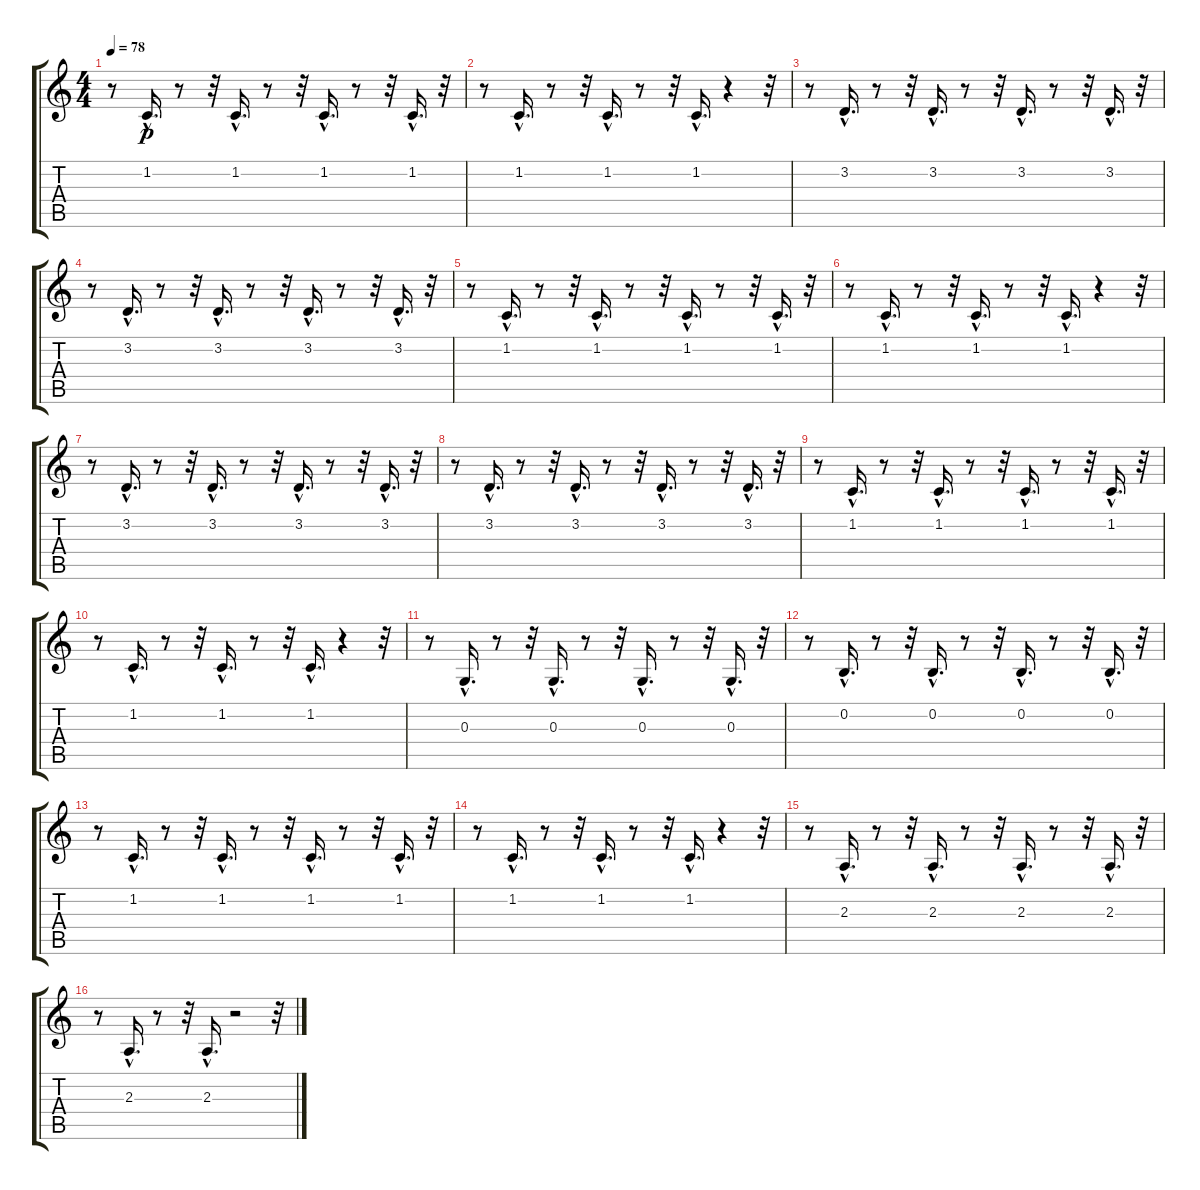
\track "" {instrument acousticgrandpiano}
\staff {score tabs}
\tuning (E4 B3 G3 D3 A2 E2) {hide}
\ts (4 4)
\tempo 78
\clef g2
\ks c
r.8{dy p instrument acousticgrandpiano} 1.2{hac}.16{d} r.8 r.32 1.2{hac}.16{d} r.8 r.32 1.2{hac}.16{d} r.8 r.32 1.2{hac}.16{d} r.32 |
r.8 1.2{hac}.16{d} r.8 r.32 1.2{hac}.16{d} r.8 r.32 1.2{hac}.16{d} r.4 r.32 |
r.8 3.2{hac}.16{d} r.8 r.32 3.2{hac}.16{d} r.8 r.32 3.2{hac}.16{d} r.8 r.32 3.2{hac}.16{d} r.32 |
r.8 3.2{hac}.16{d} r.8 r.32 3.2{hac}.16{d} r.8 r.32 3.2{hac}.16{d} r.8 r.32 3.2{hac}.16{d} r.32 |
r.8 1.2{hac}.16{d} r.8 r.32 1.2{hac}.16{d} r.8 r.32 1.2{hac}.16{d} r.8 r.32 1.2{hac}.16{d} r.32 |
r.8 1.2{hac}.16{d} r.8 r.32 1.2{hac}.16{d} r.8 r.32 1.2{hac}.16{d} r.4 r.32 |
r.8 3.2{hac}.16{d} r.8 r.32 3.2{hac}.16{d} r.8 r.32 3.2{hac}.16{d} r.8 r.32 3.2{hac}.16{d} r.32 |
r.8 3.2{hac}.16{d} r.8 r.32 3.2{hac}.16{d} r.8 r.32 3.2{hac}.16{d} r.8 r.32 3.2{hac}.16{d} r.32 |
r.8 1.2{hac}.16{d} r.8 r.32 1.2{hac}.16{d} r.8 r.32 1.2{hac}.16{d} r.8 r.32 1.2{hac}.16{d} r.32 |
r.8 1.2{hac}.16{d} r.8 r.32 1.2{hac}.16{d} r.8 r.32 1.2{hac}.16{d} r.4 r.32 |
r.8 0.3{hac}.16{d} r.8 r.32 0.3{hac}.16{d} r.8 r.32 0.3{hac}.16{d} r.8 r.32 0.3{hac}.16{d} r.32 |
r.8 0.2{hac}.16{d} r.8 r.32 0.2{hac}.16{d} r.8 r.32 0.2{hac}.16{d} r.8 r.32 0.2{hac}.16{d} r.32 |
r.8 1.2{hac}.16{d} r.8 r.32 1.2{hac}.16{d} r.8 r.32 1.2{hac}.16{d} r.8 r.32 1.2{hac}.16{d} r.32 |
r.8 1.2{hac}.16{d} r.8 r.32 1.2{hac}.16{d} r.8 r.32 1.2{hac}.16{d} r.4 r.32 |
r.8 2.3{hac}.16{d} r.8 r.32 2.3{hac}.16{d} r.8 r.32 2.3{hac}.16{d} r.8 r.32 2.3{hac}.16{d} r.32 |
r.8 2.3{hac}.16{d} r.8 r.32 2.3{hac}.16{d} r.2 r.32
